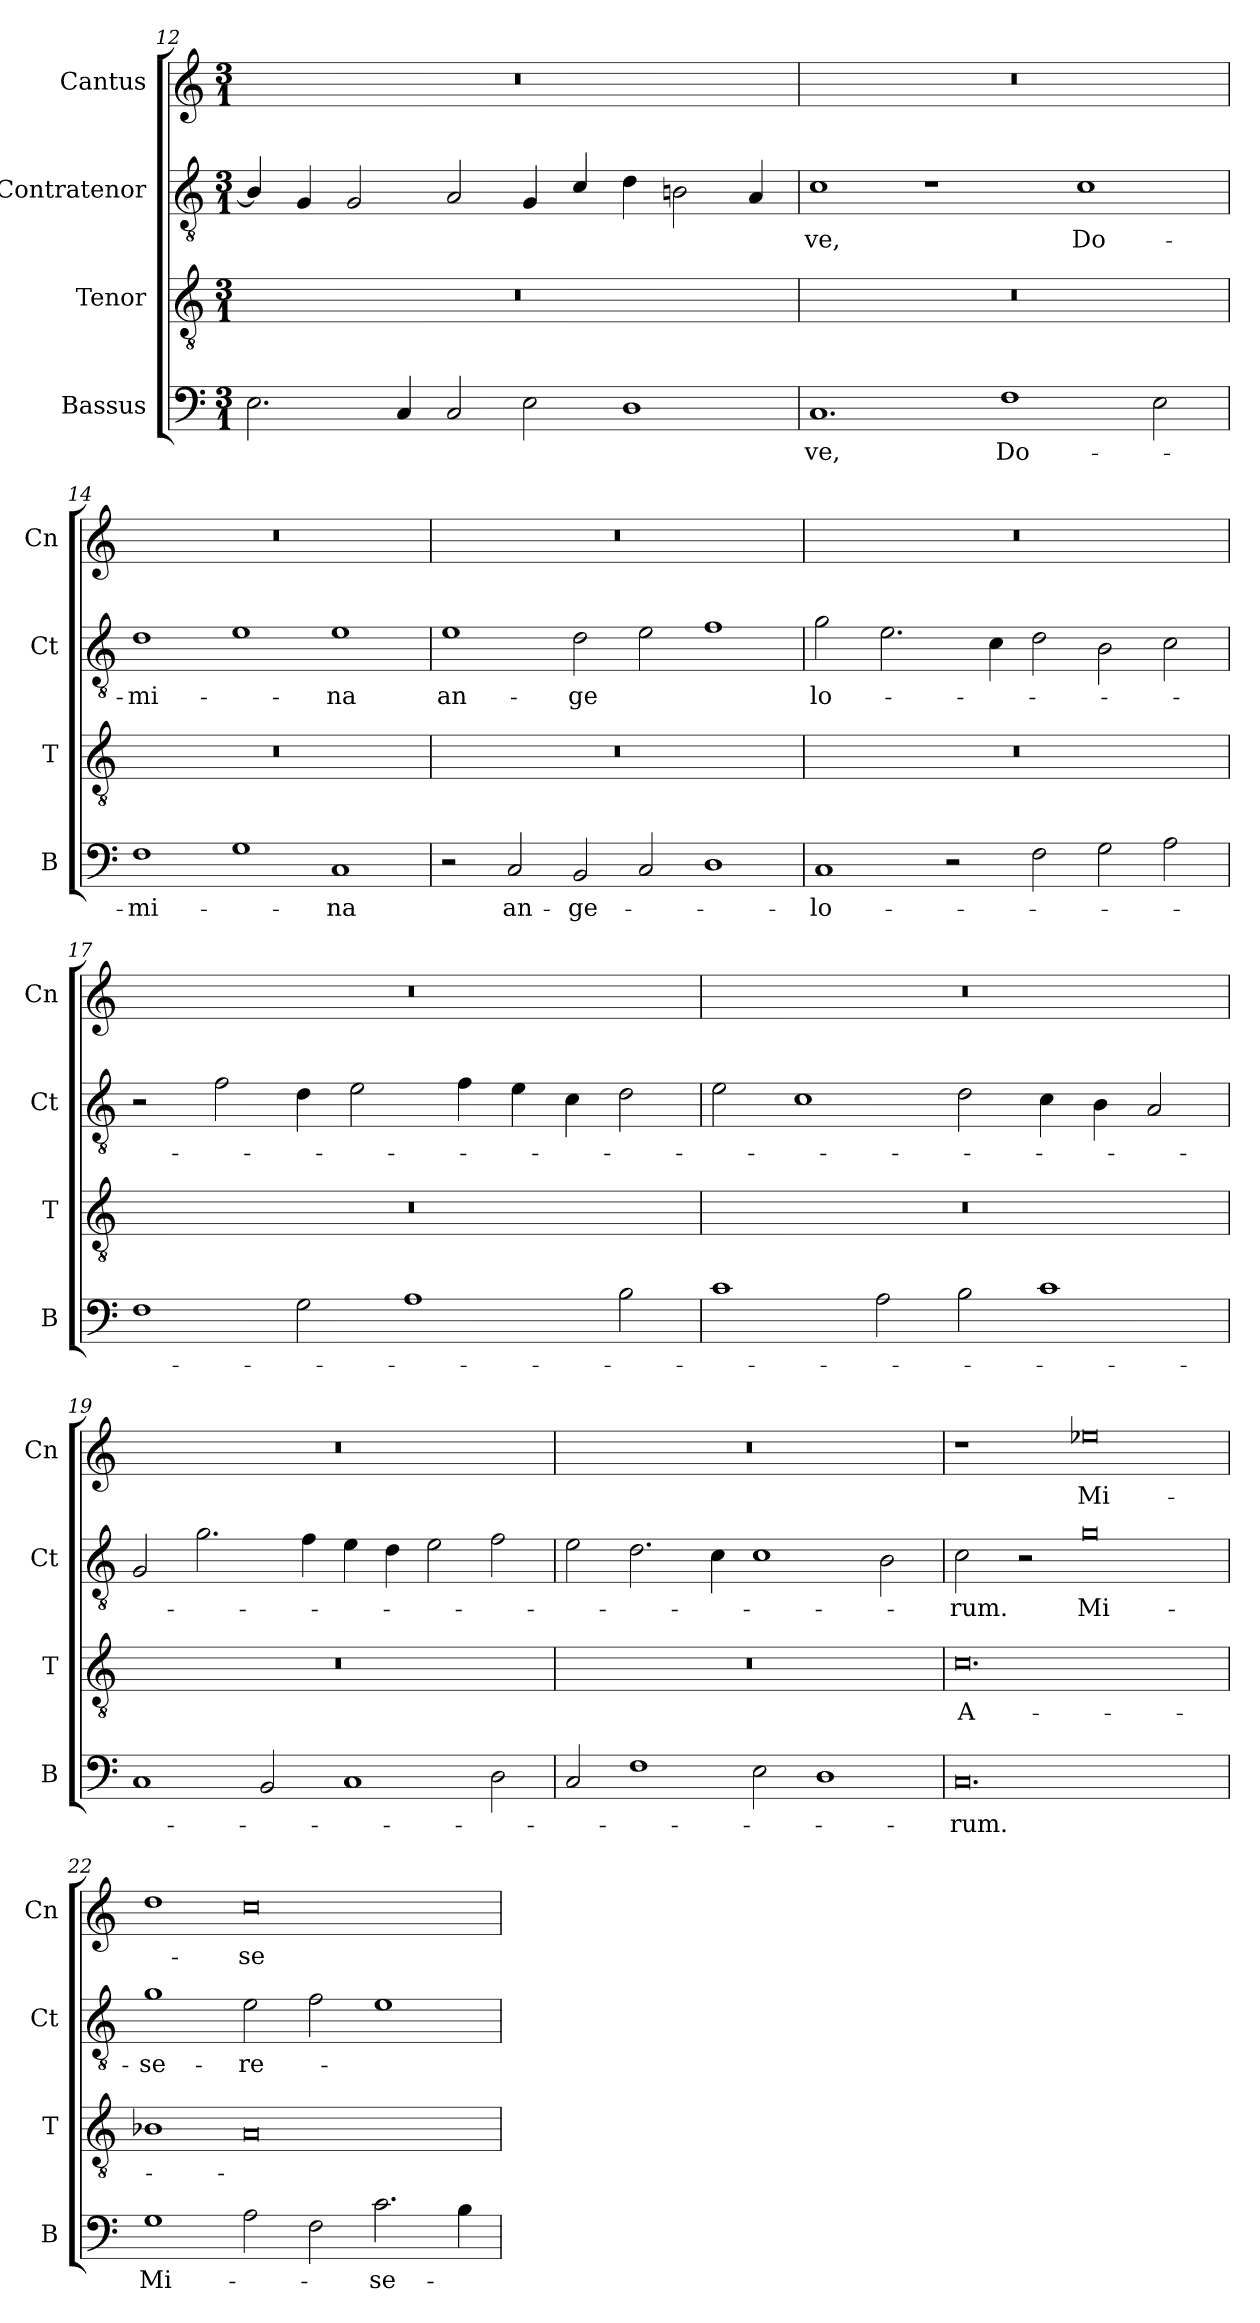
**kern	**text	**kern	**text	**kern	**text	**kern	**text
*part4	*part4	*part3	*part3	*part2	*part2	*part1	*part1
*staff4	*staff4	*staff3	*staff3	*staff2	*staff2	*staff1	*staff1
*I"Bassus	*	*I"Tenor	*	*I"Contratenor	*	*I"Cantus	*
*I'B	*	*I'T	*	*I'Ct	*	*I'Cn	*
*clefF4	*	*clefGv2	*	*clefGv2	*	*clefG2	*
*k[]	*	*k[]	*	*k[]	*	*k[]	*
*M3/1	*	*M3/1	*	*M3/1	*	*M3/1	*
=12	=12	=12	=12	=12	=12	=12	=12
2.E\	.	0.r	.	4B-/]	.	0.r	.
.	.	.	.	4G/	.	.	.
.	.	.	.	2G/	.	.	.
4C/	.	.	.	.	.	.	.
2C/	.	.	.	2A/	.	.	.
2E\	.	.	.	4G/	.	.	.
.	.	.	.	4c/	.	.	.
1D	.	.	.	4d\	.	.	.
.	.	.	.	2Bn\	.	.	.
.	.	.	.	4A/	.	.	.
=13	=13	=13	=13	=13	=13	=13	=13
1.C	-ve,	0.r	.	1c	-ve,	0.r	.
.	.	.	.	1r	.	.	.
1F	Do-	.	.	.	.	.	.
.	.	.	.	1c	Do-	.	.
2E\	.	.	.	.	.	.	.
=14	=14	=14	=14	=14	=14	=14	=14
1F	-mi-	0.r	.	1d	-mi-	0.r	.
1G	.	.	.	1e	.	.	.
1C	-na	.	.	1e	-na	.	.
=15	=15	=15	=15	=15	=15	=15	=15
2r	.	0.r	.	1e	an-	0.r	.
2C/	an-	.	.	.	.	.	.
2BB/	-ge-	.	.	2d\	-ge	.	.
2C/	.	.	.	2e\	.	.	.
1D	.	.	.	1f	.	.	.
=16	=16	=16	=16	=16	=16	=16	=16
1C	-lo-	0.r	.	2g\	lo-	0.r	.
.	.	.	.	2.e\	.	.	.
2r	.	.	.	.	.	.	.
.	.	.	.	4c\	.	.	.
2F\	.	.	.	2d\	.	.	.
2G\	.	.	.	2B\	.	.	.
2A\	.	.	.	2c\	.	.	.
=17	=17	=17	=17	=17	=17	=17	=17
1F	.	0.r	.	2r	.	0.r	.
.	.	.	.	2f\	.	.	.
2G\	.	.	.	4d\	.	.	.
.	.	.	.	2e\	.	.	.
1A	.	.	.	.	.	.	.
.	.	.	.	4f\	.	.	.
.	.	.	.	4e\	.	.	.
.	.	.	.	4c\	.	.	.
2B\	.	.	.	2d\	.	.	.
=18	=18	=18	=18	=18	=18	=18	=18
1c	.	0.r	.	2e\	.	0.r	.
.	.	.	.	1c	.	.	.
2A\	.	.	.	.	.	.	.
2B\	.	.	.	2d\	.	.	.
1c	.	.	.	4c\	.	.	.
.	.	.	.	4B\	.	.	.
.	.	.	.	2A/	.	.	.
=19	=19	=19	=19	=19	=19	=19	=19
1C	.	0.r	.	2G/	.	0.r	.
.	.	.	.	2.g\	.	.	.
2BB/	.	.	.	.	.	.	.
.	.	.	.	4f\	.	.	.
1C	.	.	.	4e\	.	.	.
.	.	.	.	4d\	.	.	.
.	.	.	.	2e\	.	.	.
2D\	.	.	.	2f\	.	.	.
=20	=20	=20	=20	=20	=20	=20	=20
2C/	.	0.r	.	2e\	.	0.r	.
1F	.	.	.	2.d\	.	.	.
.	.	.	.	4c\	.	.	.
2E\	.	.	.	1c	.	.	.
1D	.	.	.	.	.	.	.
.	.	.	.	2B\	.	.	.
=21	=21	=21	=21	=21	=21	=21	=21
0.C	-rum.	0.c	A-	2c\	-rum.	1r	.
.	.	.	.	2r	.	.	.
.	.	.	.	0g	Mi-	0ee-X	Mi-
=22	=22	=22	=22	=22	=22	=22	=22
1G	Mi-	1B-X	.	1g	-se-	1dd	.
2A\	.	0A	.	2e\	-re-	0cc	-se-
2F\	.	.	.	2f\	.	.	.
2.c\	-se-	.	.	1e	.	.	.
4B\	.	.	.	.	.	.	.
=	=	=	=	=	=	=	=
*-	*-	*-	*-	*-	*-	*-	*-
